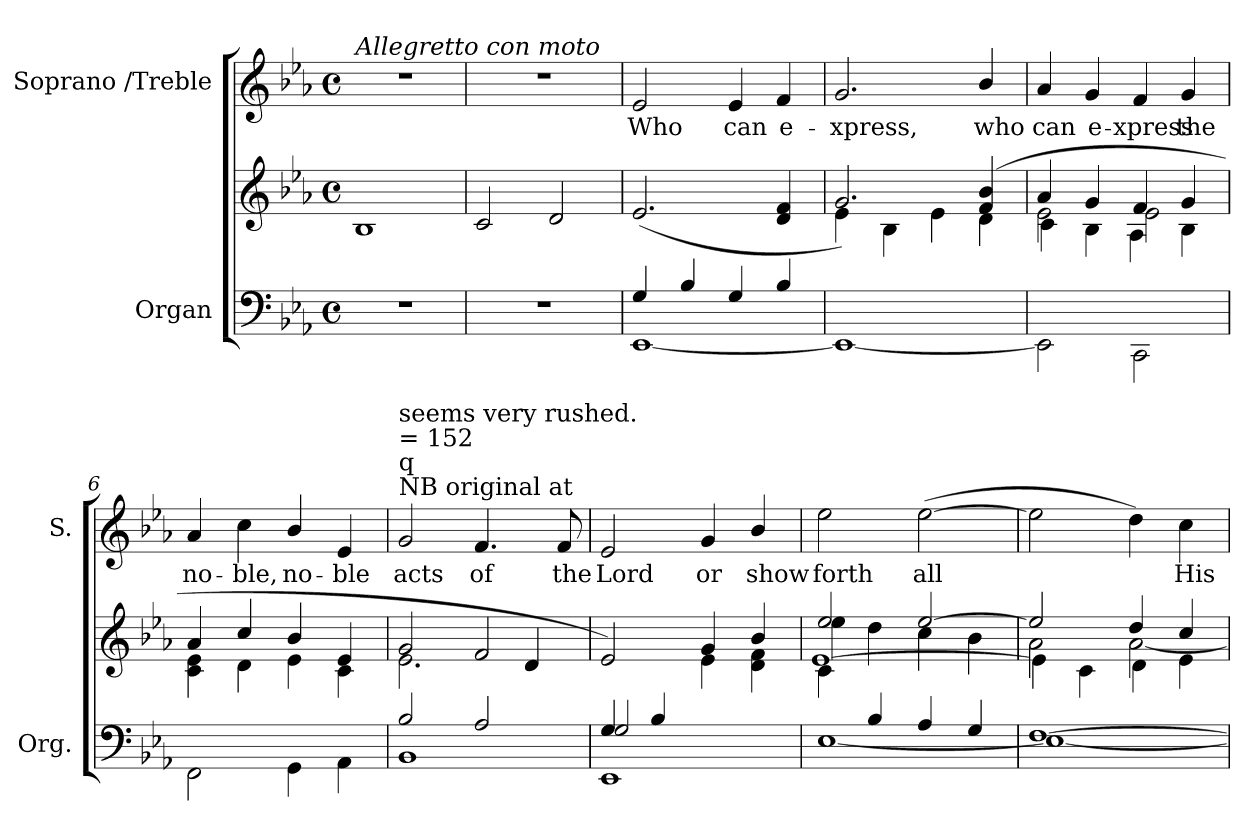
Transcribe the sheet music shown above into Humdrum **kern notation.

**kern	**kern	**kern	**text
*part2	*part2	*part1	*part1
*staff3	*staff2	*staff1	*staff1
*I"Organ	*	*I"Soprano     /Treble	*
*I'Org.	*	*I'S.	*
!!LO:PB:g=z
*clefF4	*clefG2	*clefG2	*
*k[b-e-a-]	*k[b-e-a-]	*k[b-e-a-]	*
*E-:	*E-:	*E-:	*
*M4/4	*M4/4	*M4/4	*
*met(c)	*met(c)	*met(c)	*
*MM126	*MM126	*MM126	*
=1	=1	=1	=1
!	!	!LO:TX:a:i:t=Allegretto con moto	!
1r	1B-i	1r	.
=2	=2	=2	=2
1r	2ci/	1r	.
.	2di/	.	.
=3	=3	=3	=3
*^	*	*	*
!	!	!	!	!LO:LY:b:color=#000000
4Gi/	[1EE-i	(2.e-i/	2e-i/	Who
4B-i/	.	.	.	.
!	!	!	!	!LO:LY:b:color=#000000
4Gi/	.	.	4e-i/	can
!	!	!	!	!LO:LY:b:color=#000000
4B-i/	.	4di/ 4fi	4fi/	e-
*v	*v	*	*	*
=4	=4	=4	=4
*	*^	*	*
!	!	!	!	!LO:LY:b:color=#000000
1EE-i_	2.gi/)	4e-i\	2.gi/	-xpress,
.	.	4B-i\	.	.
.	.	4e-i\	.	.
!	!	!	!	!LO:LY:b:color=#000000
.	(4fi/ 4b-i	4di\	4b-i/	who
=5	=5	=5	=5	=5
*	*	*^	*	*
!	!	!	!	!	!LO:LY:b:color=#000000
2EE-i\]	4a-i/	2e-i\	4ci\	4a-i/	can
!	!	!	!	!	!LO:LY:b:color=#000000
.	4gi/	.	4B-i\	4gi/	e-
!	!	!	!	!	!LO:LY:b:color=#000000
2CCi\	4fi/	2e-i\	4A-i\	4fi/	-xpress
!	!	!	!	!	!LO:LY:b:color=#000000
.	4gi/	.	4B-i\	4gi/	the
*	*	*v	*v	*	*
=6	=6	=6	=6	=6
*	*	*^	*	*
!	!	!	!	!	!LO:LY:b:color=#000000
*	*	*v	*v	*	*
2FFi\	4a-i/	4ci\ 4e-i	4a-i/	no-
!	!	!	!	!LO:LY:b:color=#000000
.	4cci/	4di\	4cci\	-ble,
!	!	!	!	!LO:LY:b:color=#000000
4GGi\	4b-i/	4e-i\	4b-i/	no-
!	!	!	!	!LO:LY:b:color=#000000
4AA-i\	4e-i/	4ci\	4e-i/	-ble
!!LO:LB:g=z
=7	=7	=7	=7	=7
*^	*	*	*	*
!	!	!	!	!LO:TX:a:t=NB  original at	!
!	!	!	!	!LO:TX:t=q	!
!	!	!	!	!LO:TX:t== 152	!
!	!	!	!	!LO:TX:t=seems very rushed.	!
!	!	!	!	!	!LO:LY:b:color=#000000
2B-i/	1BB-i	2gi/	2.e-i\	2gi/	acts
!	!	!	!	!	!LO:LY:b:color=#000000
2A-i/	.	2fi/	.	4.fi/	of
.	.	.	4di/	.	.
!	!	!	!	!	!LO:LY:b:color=#000000
.	.	.	.	8fi/	the
=8	=8	=8	=8	=8	=8
*	*^	*	*	*	*
!	!	!	!	!	!	!LO:LY:b:color=#000000
4Gi/	2Gi/	1EE-i	2e-i/)	2ryy	2e-i/	Lord
4B-i/	.	.	.	.	.	.
!	!	!	!	!	!	!LO:LY:b:color=#000000
2ryy	2ryy	.	4gi/	4e-i\	4gi/	or
!	!	!	!	!	!	!LO:LY:b:color=#000000
.	.	.	4b-i/	4di\ 4fi	4b-i/	show
*	*v	*v	*	*	*	*
=9	=9	=9	=9	=9	=9
*	*	*^	*^	*	*
!	!	!	!	!	!	!	!LO:LY:b:color=#000000
4ryy	[1E-i	2ee-i/	4ee-i\	[1e-i	4ci\	2ee-i\	forth
4B-i/	.	.	4ddi\	.	2.ryy	.	.
!	!	!	!	!	!	!	!LO:LY:b:color=#000000
4A-i/	.	[2ee-i/	4cci\	.	.	([2ee-i\	all
4Gi/	.	.	4b-i\	.	.	.	.
*	*	*	*	*v	*v	*	*
=10	=10	=10	=10	=10	=10	=10
[1Fi	1E-i_	2ee-i/]	2a-i\	4e-i\]	2ee-i\]	.
.	.	.	.	4ci\	.	.
.	.	4ddi/	[2a-i\	4di\	4ddi\)	.
!	!	!	!	!	!	!LO:LY:b:color=#000000
.	.	4cci/	.	4e-i\	4cci\	His
*v	*v	*	*	*	*	*
*	*v	*v	*v	*	*
=	=	=	=
*-	*-	*-	*-
